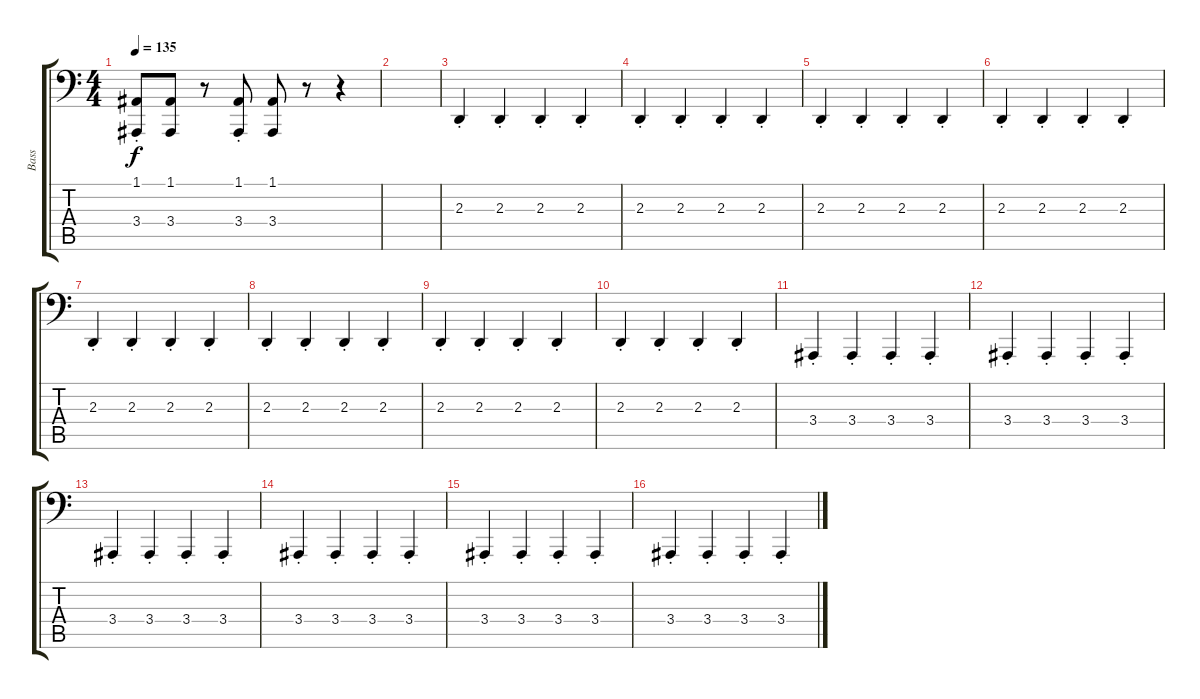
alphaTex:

\track ("Bass" "Bass") {instrument lead2sawtooth}
\staff {score tabs}
\tuning (A2 E2 C2 G1 D1 A0) {hide}
\ts (4 4)
\tempo 135
\clef f4
\ks c
(1.1{st} 3.4{st}).8{dy f} (1.1 3.4).8 r.8 (1.1{st} 3.4{st}).8 (1.1 3.4).8 r.8 r.4 |
|
2.3{st}.4 2.3{st}.4 2.3{st}.4 2.3{st}.4 |
2.3{st}.4 2.3{st}.4 2.3{st}.4 2.3{st}.4 |
2.3{st}.4 2.3{st}.4 2.3{st}.4 2.3{st}.4 |
2.3{st}.4 2.3{st}.4 2.3{st}.4 2.3{st}.4 |
2.3{st}.4 2.3{st}.4 2.3{st}.4 2.3{st}.4 |
2.3{st}.4 2.3{st}.4 2.3{st}.4 2.3{st}.4 |
2.3{st}.4 2.3{st}.4 2.3{st}.4 2.3{st}.4 |
2.3{st}.4 2.3{st}.4 2.3{st}.4 2.3{st}.4 |
3.4{st}.4 3.4{st}.4 3.4{st}.4 3.4{st}.4 |
3.4{st}.4 3.4{st}.4 3.4{st}.4 3.4{st}.4 |
3.4{st}.4 3.4{st}.4 3.4{st}.4 3.4{st}.4 |
3.4{st}.4 3.4{st}.4 3.4{st}.4 3.4{st}.4 |
3.4{st}.4 3.4{st}.4 3.4{st}.4 3.4{st}.4 |
3.4{st}.4 3.4{st}.4 3.4{st}.4 3.4{st}.4
